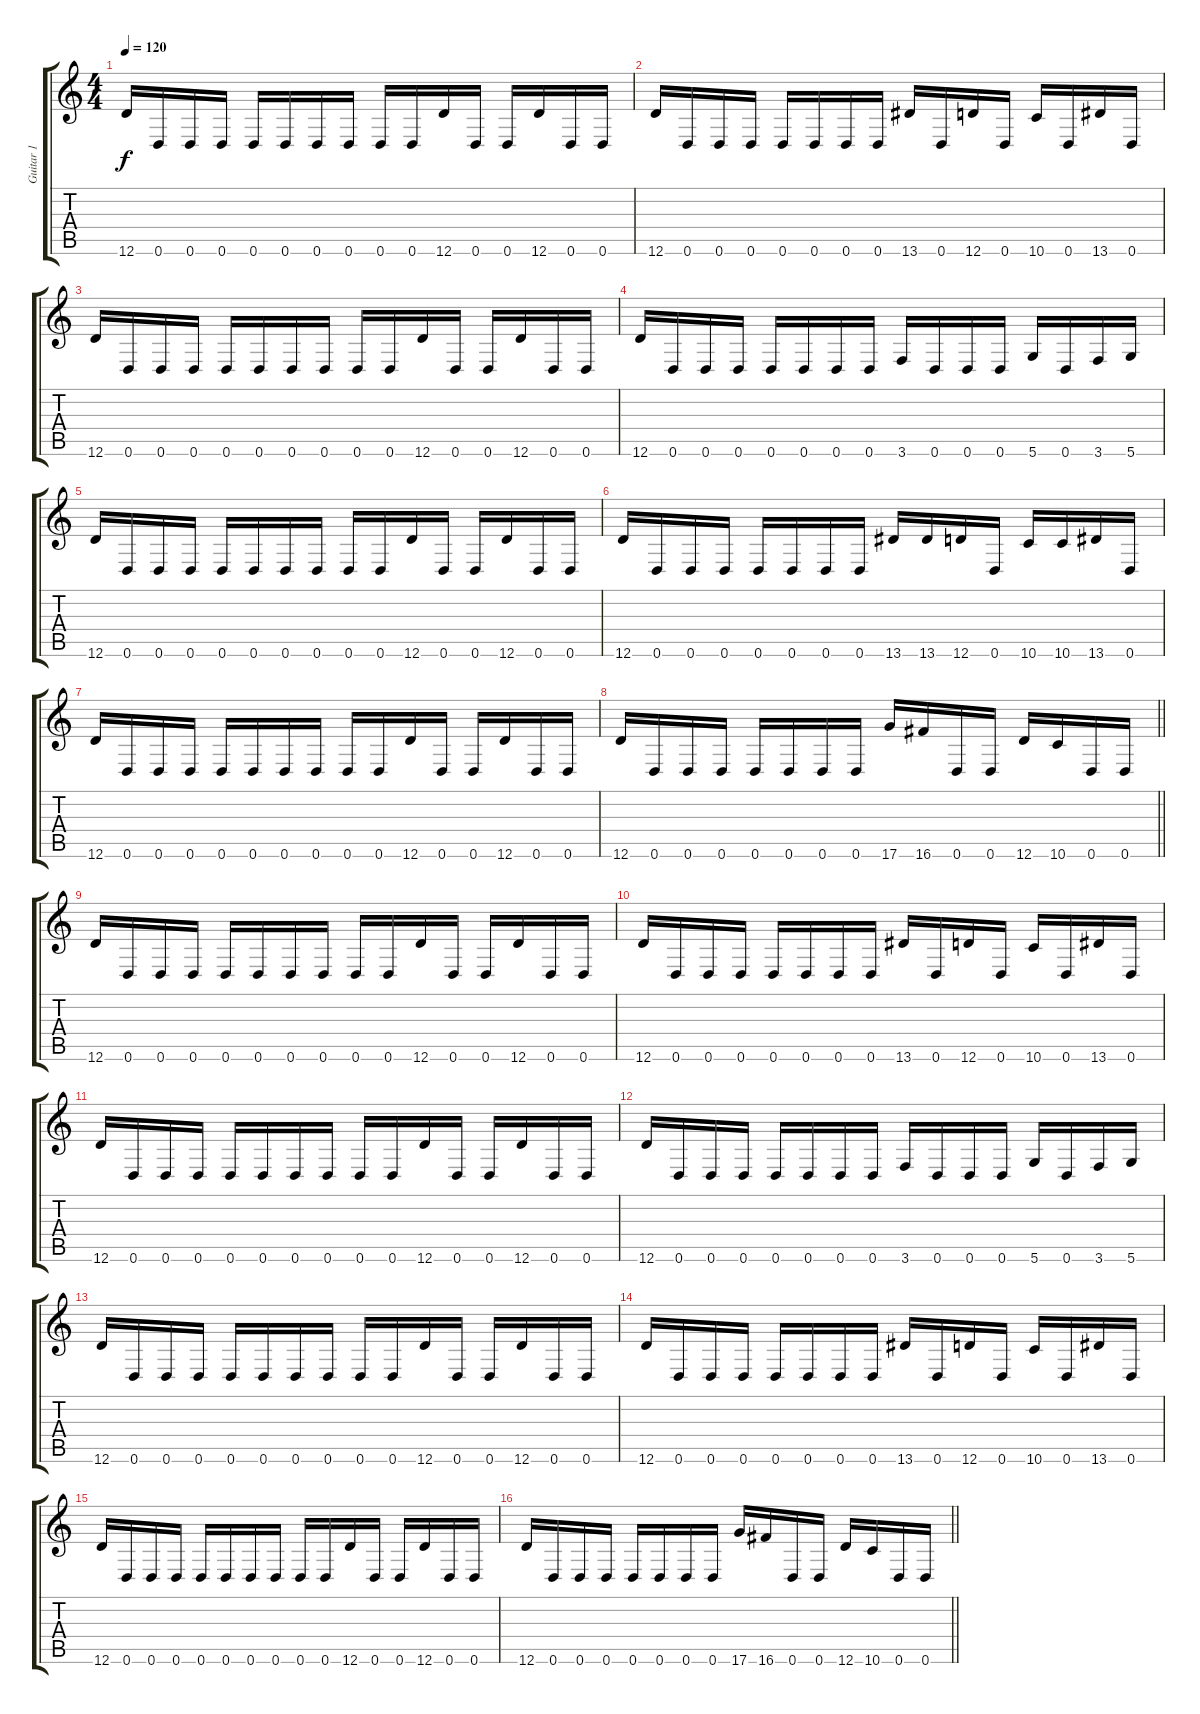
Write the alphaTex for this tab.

\track ("Guitar 1" "Guitar 1") {instrument distortionguitar}
\staff {score tabs}
\tuning (E4 B3 G3 D3 A2 D2) {hide}
\ts (4 4)
\section ("" "")
\tempo 120
\clef g2
\ks c
12.6.16{dy f balance 0} 0.6.16 0.6.16 0.6.16 0.6.16 0.6.16 0.6.16 0.6.16 0.6.16 0.6.16 12.6.16 0.6.16 0.6.16 12.6.16 0.6.16 0.6.16 |
12.6.16 0.6.16 0.6.16 0.6.16 0.6.16 0.6.16 0.6.16 0.6.16 13.6.16 0.6.16 12.6.16 0.6.16 10.6.16 0.6.16 13.6.16 0.6.16 |
12.6.16 0.6.16 0.6.16 0.6.16 0.6.16 0.6.16 0.6.16 0.6.16 0.6.16 0.6.16 12.6.16 0.6.16 0.6.16 12.6.16 0.6.16 0.6.16 |
12.6.16 0.6.16 0.6.16 0.6.16 0.6.16 0.6.16 0.6.16 0.6.16 3.6.16 0.6.16 0.6.16 0.6.16 5.6.16 0.6.16 3.6.16 5.6.16 |
12.6.16 0.6.16 0.6.16 0.6.16 0.6.16 0.6.16 0.6.16 0.6.16 0.6.16 0.6.16 12.6.16 0.6.16 0.6.16 12.6.16 0.6.16 0.6.16 |
12.6.16 0.6.16 0.6.16 0.6.16 0.6.16 0.6.16 0.6.16 0.6.16 13.6.16 13.6.16 12.6.16 0.6.16 10.6.16 10.6.16 13.6.16 0.6.16 |
12.6.16 0.6.16 0.6.16 0.6.16 0.6.16 0.6.16 0.6.16 0.6.16 0.6.16 0.6.16 12.6.16 0.6.16 0.6.16 12.6.16 0.6.16 0.6.16 |
\barLineRight lightlight
12.6.16 0.6.16 0.6.16 0.6.16 0.6.16 0.6.16 0.6.16 0.6.16 17.6.16 16.6.16 0.6.16 0.6.16 12.6.16 10.6.16 0.6.16 0.6.16 |
\section ("" "")
12.6.16{balance 8} 0.6.16 0.6.16 0.6.16 0.6.16 0.6.16 0.6.16 0.6.16 0.6.16 0.6.16 12.6.16 0.6.16 0.6.16 12.6.16 0.6.16 0.6.16 |
12.6.16 0.6.16 0.6.16 0.6.16 0.6.16 0.6.16 0.6.16 0.6.16 13.6.16 0.6.16 12.6.16 0.6.16 10.6.16 0.6.16 13.6.16 0.6.16 |
12.6.16 0.6.16 0.6.16 0.6.16 0.6.16 0.6.16 0.6.16 0.6.16 0.6.16 0.6.16 12.6.16 0.6.16 0.6.16 12.6.16 0.6.16 0.6.16 |
12.6.16 0.6.16 0.6.16 0.6.16 0.6.16 0.6.16 0.6.16 0.6.16 3.6.16 0.6.16 0.6.16 0.6.16 5.6.16 0.6.16 3.6.16 5.6.16 |
12.6.16 0.6.16 0.6.16 0.6.16 0.6.16 0.6.16 0.6.16 0.6.16 0.6.16 0.6.16 12.6.16 0.6.16 0.6.16 12.6.16 0.6.16 0.6.16 |
12.6.16 0.6.16 0.6.16 0.6.16 0.6.16 0.6.16 0.6.16 0.6.16 13.6.16 0.6.16 12.6.16 0.6.16 10.6.16 0.6.16 13.6.16 0.6.16 |
12.6.16 0.6.16 0.6.16 0.6.16 0.6.16 0.6.16 0.6.16 0.6.16 0.6.16 0.6.16 12.6.16 0.6.16 0.6.16 12.6.16 0.6.16 0.6.16 |
\barLineRight lightlight
12.6.16 0.6.16 0.6.16 0.6.16 0.6.16 0.6.16 0.6.16 0.6.16 17.6.16 16.6.16 0.6.16 0.6.16 12.6.16 10.6.16 0.6.16 0.6.16
